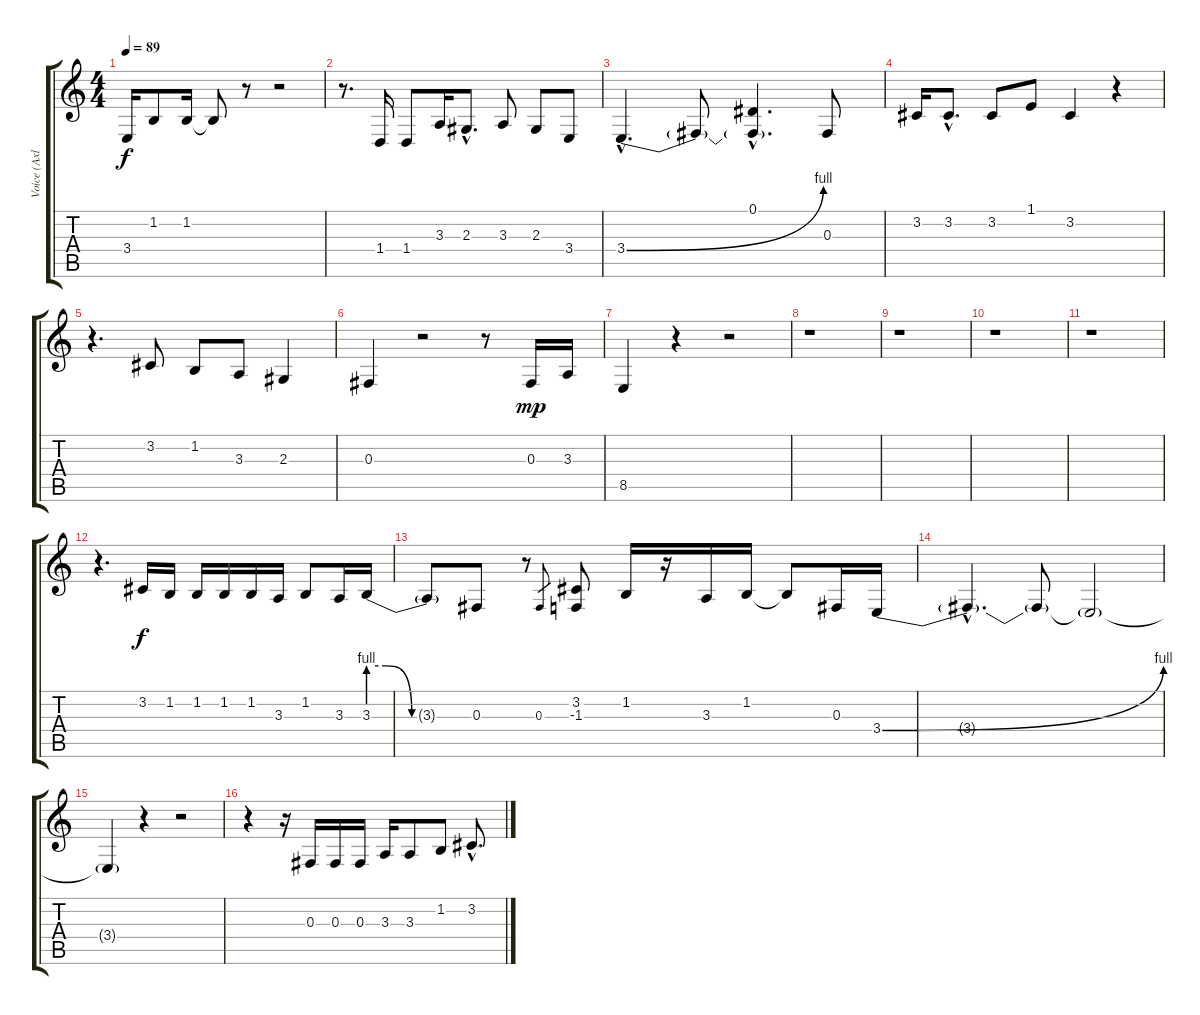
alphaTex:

\track ("Voice (Axl)" "Voice (Axl") {instrument lead2sawtooth}
\staff {score tabs}
\tuning (Eb4 Bb3 Gb3 Db3 Ab2 Eb2) {hide}
\ts (4 4)
\tempo 89
\clef g2
\ks c
3.4.16{dy f} 1.2.8 1.2.16 1.2{t}.8 r.8 r.2 |
r.8{d} 1.4.16 1.4.8 3.3.16 2.3{hac}.8{d} 3.3.8 2.3.8 3.4.8 |
3.4{be (bend 0 0 60 4) hac}.4{d} 3.4{t}.8 (0.1{hac} 3.4{hac t}).4{d} 0.3.8 |
3.2.16 3.2{hac}.8{d} 3.2.8 1.1.8 3.2.4 r.4 |
r.4{d} 3.2.8 1.2.8 3.3.8 2.3.4 |
0.3.4 r.2 r.8 0.3.16{dy mp} 3.3.16 |
8.5.4 r.4 r.2 |
r.1 |
r.1 |
r.1 |
r.1 |
r.4{d} 3.2.16{dy f} 1.2.16 1.2.16 1.2.16 1.2.16 3.3.16 1.2.8 3.3.16 3.3{be (custom 0 4 10 4 25 0 40 0 60 0)}.16 |
3.3{t}.8 0.3.8 r.8 0.3.8{gr} (3.2 -1.3).8 1.2.16 r.16 3.3.16 1.2.16 1.2{t}.8 0.3.16 3.4{be (bend 0 0 60 4)}.16 |
3.4{hac t}.4{d} 3.4{t}.8 3.4{t}.2 |
3.4{t}.4 r.4 r.2 |
r.4 r.16 0.3.16 0.3.16 0.3.16 3.3.16 3.3.8 1.2.8 3.2{hac}.8{d}
